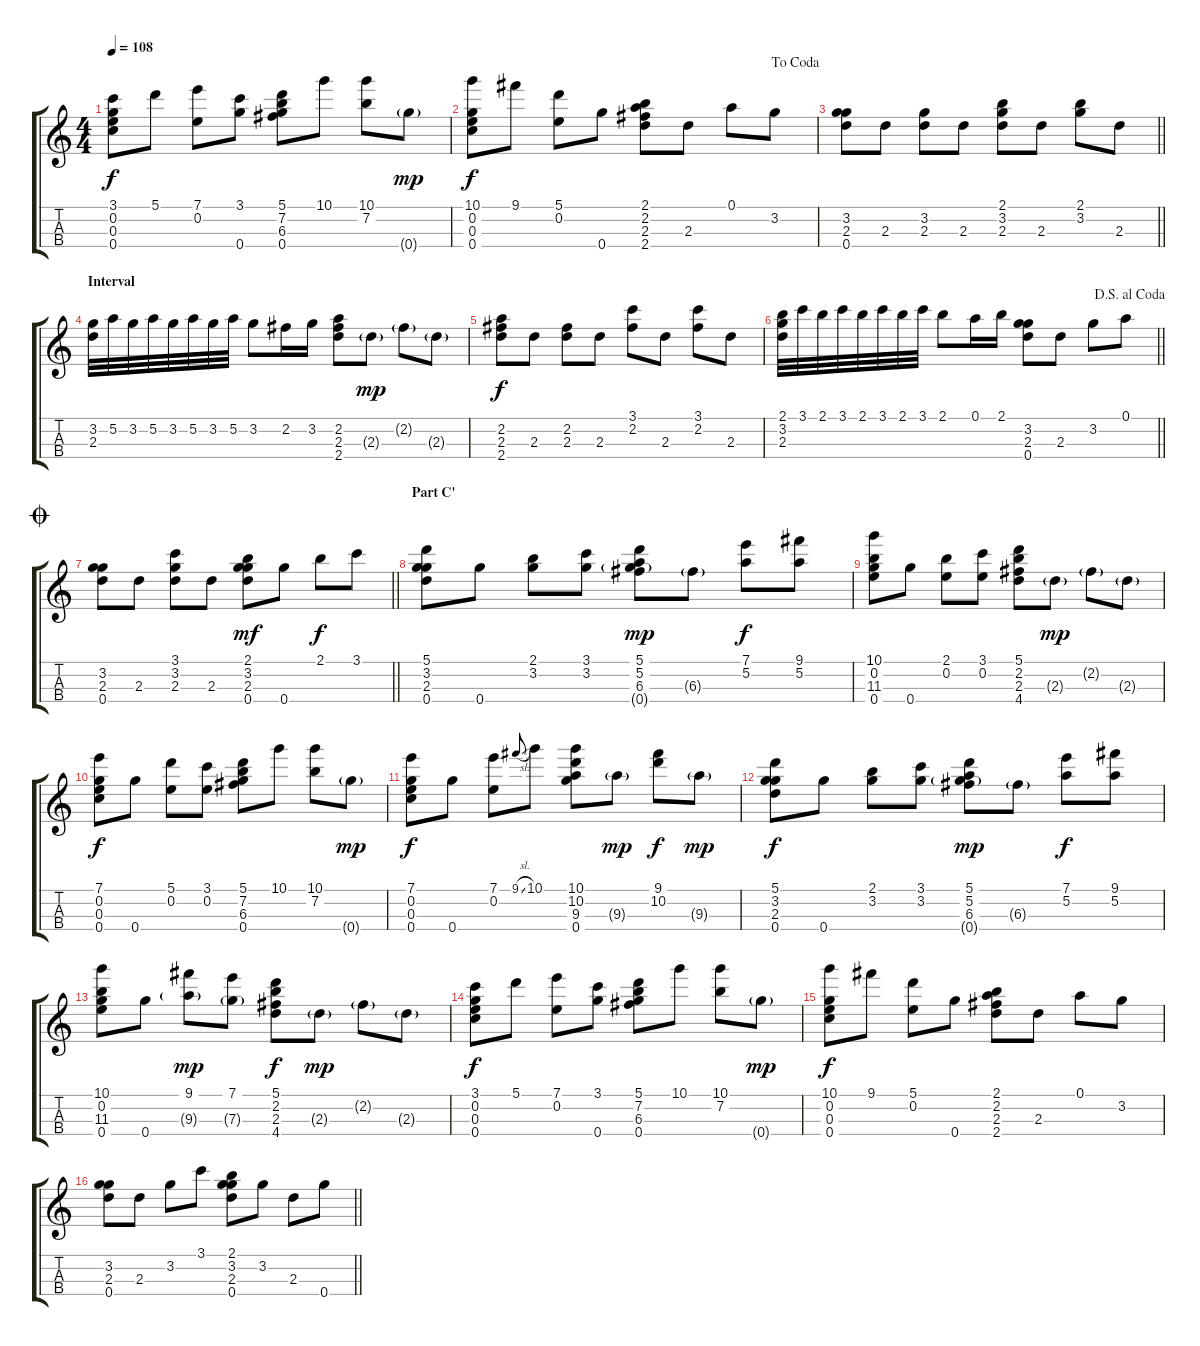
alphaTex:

\track "" {instrument acousticguitarnylon}
\staff {score tabs}
\tuning (A4 E4 C4 G4) {hide}
\ts (4 4)
\tempo 108
\clef g2
\ks c
(3.1 0.2 0.3 0.4).8{dy f} 5.1.8 (7.1 0.2).8 (3.1 0.4).8 (5.1 7.2 6.3 0.4).8 10.1.8 (10.1 7.2).8 0.4{g}.8{dy mp} |
\jump dacoda
(10.1 0.2 0.3 0.4).8{dy f} 9.1.8 (5.1 0.2).8 0.4.8 (2.1 2.2 2.3 2.4).8 2.3.8 0.1.8 3.2.8 |
\barLineRight lightlight
(3.2 2.3 0.4).8 2.3.8 (3.2 2.3).8 2.3.8 (2.1 3.2 2.3).8 2.3.8 (2.1 3.2).8 2.3.8 |
\section ("" "Interval")
(3.2 2.3).32 5.2.32 3.2.32 5.2.32 3.2.32 5.2.32 3.2.32 5.2.32 3.2.8 2.2.16 3.2.16 (2.2 2.3 2.4).8 2.3{g}.8{dy mp} 2.2{g}.8 2.3{g}.8 |
(2.2 2.3 2.4).8{dy f} 2.3.8 (2.2 2.3).8 2.3.8 (3.1 2.2).8 2.3.8 (3.1 2.2).8 2.3.8 |
\jump dalsegnoalcoda
\barLineRight lightlight
(2.1 3.2 2.3).32 3.1.32 2.1.32 3.1.32 2.1.32 3.1.32 2.1.32 3.1.32 2.1.8 0.1.16 2.1.16 (3.2 2.3 0.4).8 2.3.8 3.2.8 0.1.8 |
\jump coda
\barLineRight lightlight
(3.2 2.3 0.4).8 2.3.8 (3.1 3.2 2.3).8 2.3.8 (2.1 3.2 2.3 0.4).8{dy mf} 0.4.8 2.1.8{dy f} 3.1.8 |
\section ("" "Part C'")
(5.1 3.2 2.3 0.4).8 0.4.8 (2.1 3.2).8 (3.1 3.2).8 (5.1 5.2 6.3 0.4{g}).8{dy mp} 6.3{g}.8 (7.1 5.2).8{dy f} (9.1 5.2).8 |
(10.1 0.2 11.3 0.4).8 0.4.8 (2.1 0.2).8 (3.1 0.2).8 (5.1 2.2 2.3 4.4).8 2.3{g}.8{dy mp} 2.2{g}.8 2.3{g}.8 |
(7.1 0.2 0.3 0.4).8{dy f} 0.4.8 (5.1 0.2).8 (3.1 0.2).8 (5.1 7.2 6.3 0.4).8 10.1.8 (10.1 7.2).8 0.4{g}.8{dy mp} |
(7.1 0.2 0.3 0.4).8{dy f} 0.4.8 (7.1 0.2).8 9.1{sl}.8{gr onbeat} 10.1.8 (10.1 10.2 9.3 0.4).8 9.3{g}.8{dy mp} (9.1 10.2).8{dy f} 9.3{g}.8{dy mp} |
(5.1 3.2 2.3 0.4).8{dy f} 0.4.8 (2.1 3.2).8 (3.1 3.2).8 (5.1 5.2 6.3 0.4{g}).8{dy mp} 6.3{g}.8 (7.1 5.2).8{dy f} (9.1 5.2).8 |
(10.1 0.2 11.3 0.4).8 0.4.8 (9.1 9.3{g}).8{dy mp} (7.1 7.3{g}).8 (5.1 2.2 2.3 4.4).8{dy f} 2.3{g}.8{dy mp} 2.2{g}.8 2.3{g}.8 |
(3.1 0.2 0.3 0.4).8{dy f} 5.1.8 (7.1 0.2).8 (3.1 0.4).8 (5.1 7.2 6.3 0.4).8 10.1.8 (10.1 7.2).8 0.4{g}.8{dy mp} |
(10.1 0.2 0.3 0.4).8{dy f} 9.1.8 (5.1 0.2).8 0.4.8 (2.1 2.2 2.3 2.4).8 2.3.8 0.1.8 3.2.8 |
\barLineRight lightlight
(3.2 2.3 0.4).8 2.3.8 3.2.8 3.1.8 (2.1 3.2 2.3 0.4).8 3.2.8 2.3.8 0.4.8
